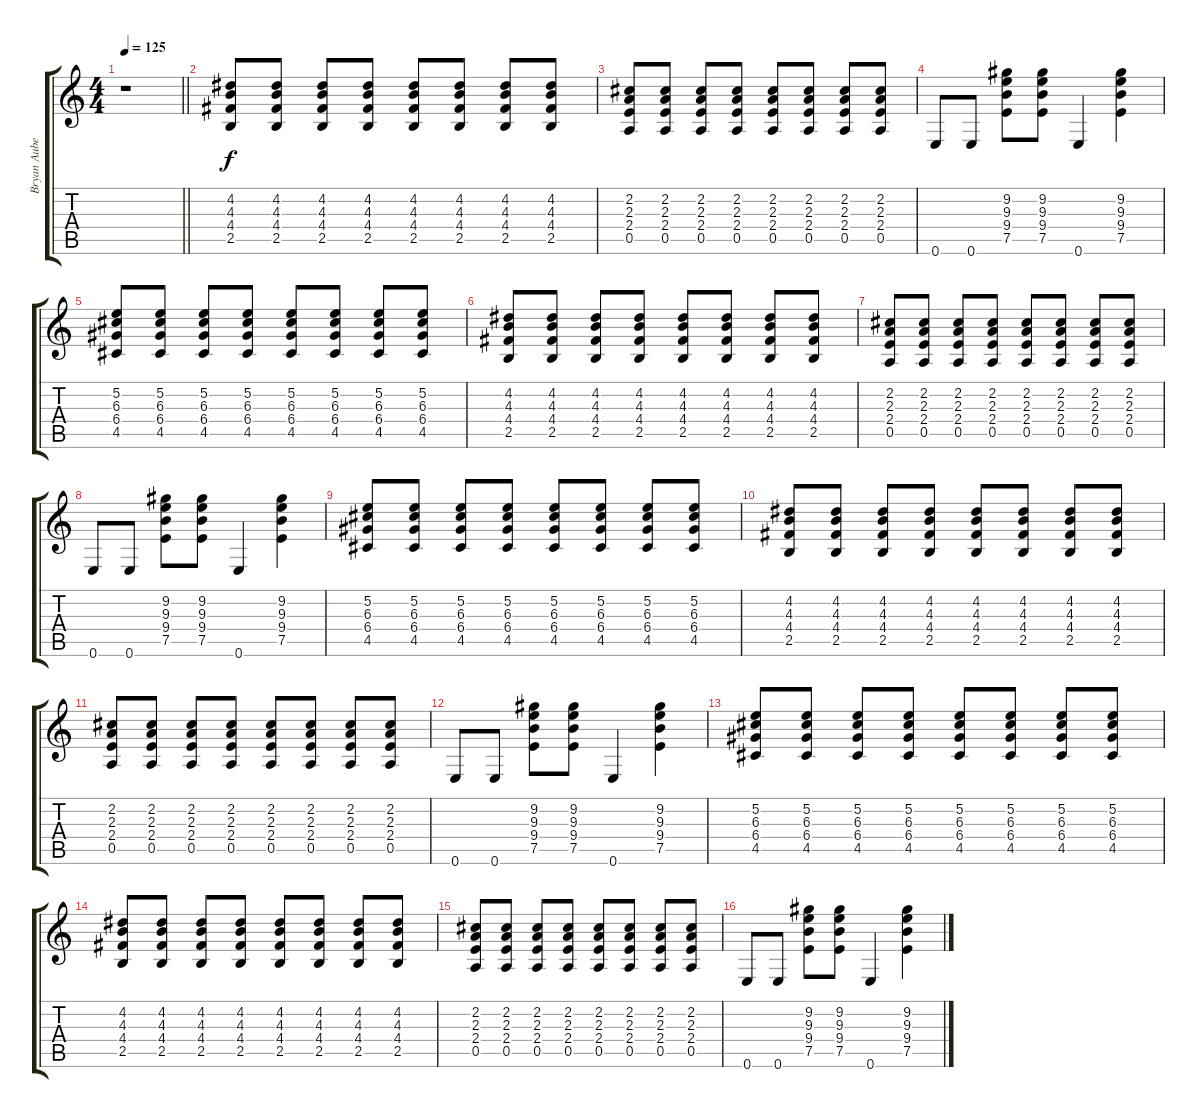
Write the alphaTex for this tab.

\track ("Bryan Aubert - Guitar" "Bryan Aube") {instrument overdrivenguitar}
\staff {score tabs}
\tuning (E4 B3 G3 D3 A2 E2) {hide}
\ts (4 4)
\tempo 125
\clef g2
\barLineRight lightlight
\ks c
r.1{dy f} |
(4.2 4.3 4.4 2.5).8 (4.2 4.3 4.4 2.5).8 (4.2 4.3 4.4 2.5).8 (4.2 4.3 4.4 2.5).8 (4.2 4.3 4.4 2.5).8 (4.2 4.3 4.4 2.5).8 (4.2 4.3 4.4 2.5).8 (4.2 4.3 4.4 2.5).8 |
(2.2 2.3 2.4 0.5).8 (2.2 2.3 2.4 0.5).8 (2.2 2.3 2.4 0.5).8 (2.2 2.3 2.4 0.5).8 (2.2 2.3 2.4 0.5).8 (2.2 2.3 2.4 0.5).8 (2.2 2.3 2.4 0.5).8 (2.2 2.3 2.4 0.5).8 |
0.6.8 0.6.8 (9.2 9.3 9.4 7.5).8 (9.2 9.3 9.4 7.5).8 0.6.4 (9.2 9.3 9.4 7.5).4 |
(5.2 6.3 6.4 4.5).8 (5.2 6.3 6.4 4.5).8 (5.2 6.3 6.4 4.5).8 (5.2 6.3 6.4 4.5).8 (5.2 6.3 6.4 4.5).8 (5.2 6.3 6.4 4.5).8 (5.2 6.3 6.4 4.5).8 (5.2 6.3 6.4 4.5).8 |
(4.2 4.3 4.4 2.5).8 (4.2 4.3 4.4 2.5).8 (4.2 4.3 4.4 2.5).8 (4.2 4.3 4.4 2.5).8 (4.2 4.3 4.4 2.5).8 (4.2 4.3 4.4 2.5).8 (4.2 4.3 4.4 2.5).8 (4.2 4.3 4.4 2.5).8 |
(2.2 2.3 2.4 0.5).8 (2.2 2.3 2.4 0.5).8 (2.2 2.3 2.4 0.5).8 (2.2 2.3 2.4 0.5).8 (2.2 2.3 2.4 0.5).8 (2.2 2.3 2.4 0.5).8 (2.2 2.3 2.4 0.5).8 (2.2 2.3 2.4 0.5).8 |
0.6.8 0.6.8 (9.2 9.3 9.4 7.5).8 (9.2 9.3 9.4 7.5).8 0.6.4 (9.2 9.3 9.4 7.5).4 |
(5.2 6.3 6.4 4.5).8 (5.2 6.3 6.4 4.5).8 (5.2 6.3 6.4 4.5).8 (5.2 6.3 6.4 4.5).8 (5.2 6.3 6.4 4.5).8 (5.2 6.3 6.4 4.5).8 (5.2 6.3 6.4 4.5).8 (5.2 6.3 6.4 4.5).8 |
(4.2 4.3 4.4 2.5).8 (4.2 4.3 4.4 2.5).8 (4.2 4.3 4.4 2.5).8 (4.2 4.3 4.4 2.5).8 (4.2 4.3 4.4 2.5).8 (4.2 4.3 4.4 2.5).8 (4.2 4.3 4.4 2.5).8 (4.2 4.3 4.4 2.5).8 |
(2.2 2.3 2.4 0.5).8 (2.2 2.3 2.4 0.5).8 (2.2 2.3 2.4 0.5).8 (2.2 2.3 2.4 0.5).8 (2.2 2.3 2.4 0.5).8 (2.2 2.3 2.4 0.5).8 (2.2 2.3 2.4 0.5).8 (2.2 2.3 2.4 0.5).8 |
0.6.8 0.6.8 (9.2 9.3 9.4 7.5).8 (9.2 9.3 9.4 7.5).8 0.6.4 (9.2 9.3 9.4 7.5).4 |
(5.2 6.3 6.4 4.5).8 (5.2 6.3 6.4 4.5).8 (5.2 6.3 6.4 4.5).8 (5.2 6.3 6.4 4.5).8 (5.2 6.3 6.4 4.5).8 (5.2 6.3 6.4 4.5).8 (5.2 6.3 6.4 4.5).8 (5.2 6.3 6.4 4.5).8 |
(4.2 4.3 4.4 2.5).8 (4.2 4.3 4.4 2.5).8 (4.2 4.3 4.4 2.5).8 (4.2 4.3 4.4 2.5).8 (4.2 4.3 4.4 2.5).8 (4.2 4.3 4.4 2.5).8 (4.2 4.3 4.4 2.5).8 (4.2 4.3 4.4 2.5).8 |
(2.2 2.3 2.4 0.5).8 (2.2 2.3 2.4 0.5).8 (2.2 2.3 2.4 0.5).8 (2.2 2.3 2.4 0.5).8 (2.2 2.3 2.4 0.5).8 (2.2 2.3 2.4 0.5).8 (2.2 2.3 2.4 0.5).8 (2.2 2.3 2.4 0.5).8 |
0.6.8 0.6.8 (9.2 9.3 9.4 7.5).8 (9.2 9.3 9.4 7.5).8 0.6.4 (9.2 9.3 9.4 7.5).4
